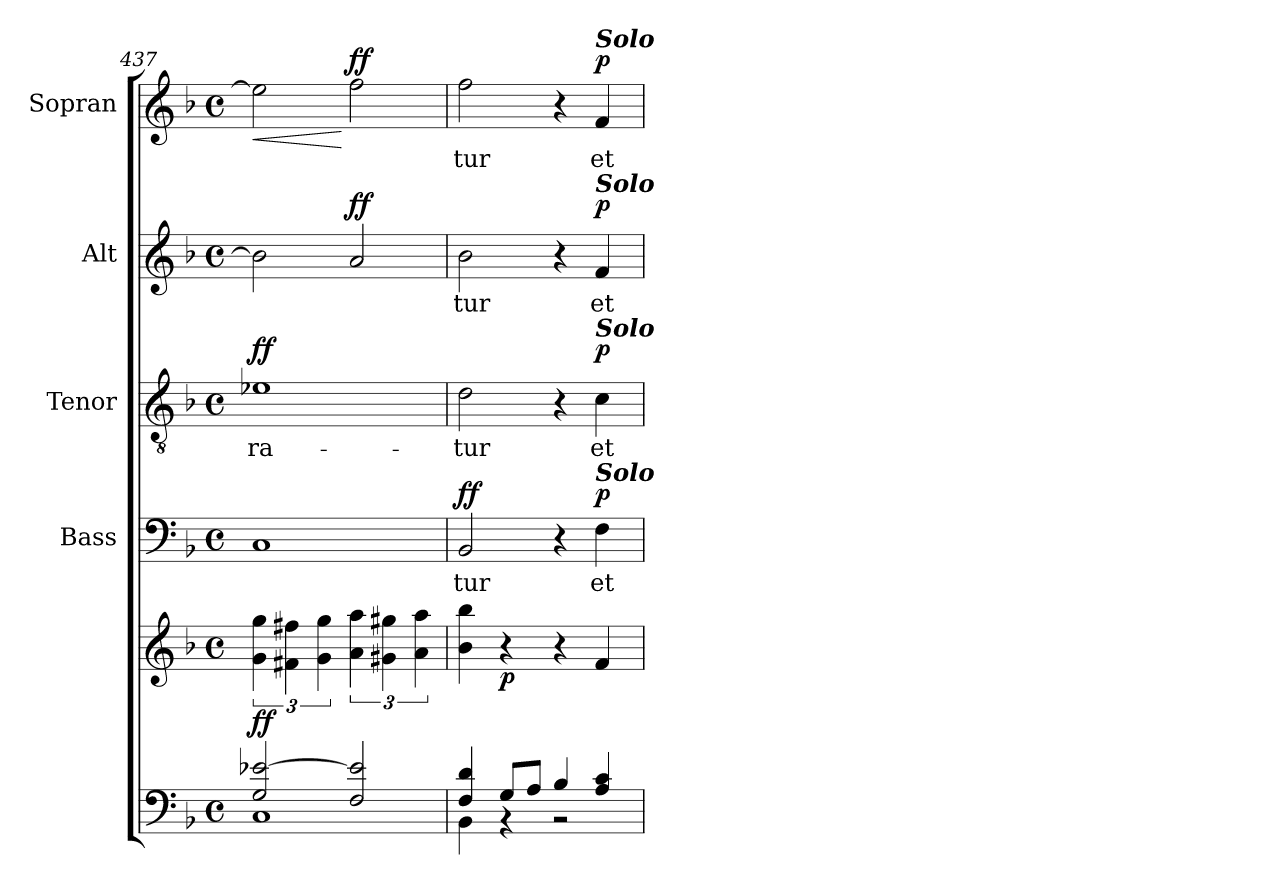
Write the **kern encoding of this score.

**kern	**kern	**dynam	**kern	**text	**dynam	**kern	**text	**dynam	**kern	**text	**dynam	**kern	**text	**dynam
*part5	*part5	*part5	*part4	*part4	*part4	*part3	*part3	*part3	*part2	*part2	*part2	*part1	*part1	*part1
*staff6	*staff5	*staff5/6	*staff4	*staff4	*staff4	*staff3	*staff3	*staff3	*staff2	*staff2	*staff2	*staff1	*staff1	*staff1
*	*	*	*I"Bass	*	*	*I"Tenor	*	*	*I"Alt	*	*	*I"Sopran	*	*
*	*	*	*I'B.	*	*	*I'T.	*	*	*I'A.	*	*	*I'S.	*	*
*clefF4	*clefG2	*	*clefF4	*	*	*clefGv2	*	*	*clefG2	*	*	*clefG2	*	*
*k[b-]	*k[b-]	*	*k[b-]	*	*	*k[b-]	*	*	*k[b-]	*	*	*k[b-]	*	*
*F:	*F:	*	*F:	*	*	*F:	*	*	*F:	*	*	*F:	*	*
*M4/4	*M4/4	*	*M4/4	*	*	*M4/4	*	*	*M4/4	*	*	*M4/4	*	*
*met(c)	*met(c)	*	*met(c)	*	*	*met(c)	*	*	*met(c)	*	*	*met(c)	*	*
=437	=437	=437	=437	=437	=437	=437	=437	=437	=437	=437	=437	=437	=437	=437
*^	*	*	*	*	*	*	*	*	*	*	*	*	*	*
!	!	!	!LO:DY:b	!	!	!	!	!LO:LY:b	!LO:DY:a	!	!	!	!	!	!LO:HP:b
2G/ [>2e-X/	1C	6g\ 6gg\	ff	1C	.	.	1e-X	-ra-	ff	2b-\]	.	.	2ee-\]	.	<
.	.	6f#X\ 6ff#X\	.	.	.	.	.	.	.	.	.	.	.	.	.
.	.	6g\ 6gg\	.	.	.	.	.	.	.	.	.	.	.	.	.
!	!	!	!	!	!	!	!	!	!	!	!	!LO:DY:a	!	!	!LO:DY:n=1:a
2F/ 2e-/]	.	6a\ 6aa\	.	.	.	.	.	.	.	2a/	.	ff	2ff\	.	[ ff
.	.	6g#X\ 6gg#X\	.	.	.	.	.	.	.	.	.	.	.	.	.
.	.	6a\ 6aa\	.	.	.	.	.	.	.	.	.	.	.	.	.
=438	=438	=438	=438	=438	=438	=438	=438	=438	=438	=438	=438	=438	=438	=438	=438
!	!	!	!	!	!LO:LY:b	!LO:DY:a	!	!LO:LY:b	!	!	!LO:LY:b	!	!	!LO:LY:b	!
4F/ 4d/	4BB-\	4b-\ 4bb-\	.	2BB-/	-tur	ff	2d\	-tur	.	2b-\	-tur	.	2ff\	-tur	.
!	!	!	!LO:DY:b	!	!	!	!	!	!	!	!	!	!	!	!
8G/L	4rAA	4r	p	.	.	.	.	.	.	.	.	.	.	.	.
8A/J	.	.	.	.	.	.	.	.	.	.	.	.	.	.	.
4B-/	2rBB	4r	.	4r	.	.	4r	.	.	4r	.	.	4r	.	.
!	!	!	!	!	!	!	!	!	!	!	!	!	!LO:TX:a:Bi:t=Solo	!	!
!	!	!	!	!	!	!	!	!	!	!LO:TX:a:Bi:t=Solo	!	!	!	!	!
!	!	!	!	!	!	!	!LO:TX:a:Bi:t=Solo	!	!	!	!	!	!	!	!
!	!	!	!	!LO:TX:a:Bi:t=Solo	!	!	!	!	!	!	!	!	!	!	!
!	!	!	!	!	!LO:LY:b	!LO:DY:a	!	!LO:LY:b	!LO:DY:a	!	!LO:LY:b	!LO:DY:a	!	!LO:LY:b	!LO:DY:a
4A/ 4c/	.	4f/	.	4F\	et	p	4c\	et	p	4f/	et	p	4f/	et	p
*v	*v	*	*	*	*	*	*	*	*	*	*	*	*	*	*
=	=	=	=	=	=	=	=	=	=	=	=	=	=	=
*-	*-	*-	*-	*-	*-	*-	*-	*-	*-	*-	*-	*-	*-	*-
